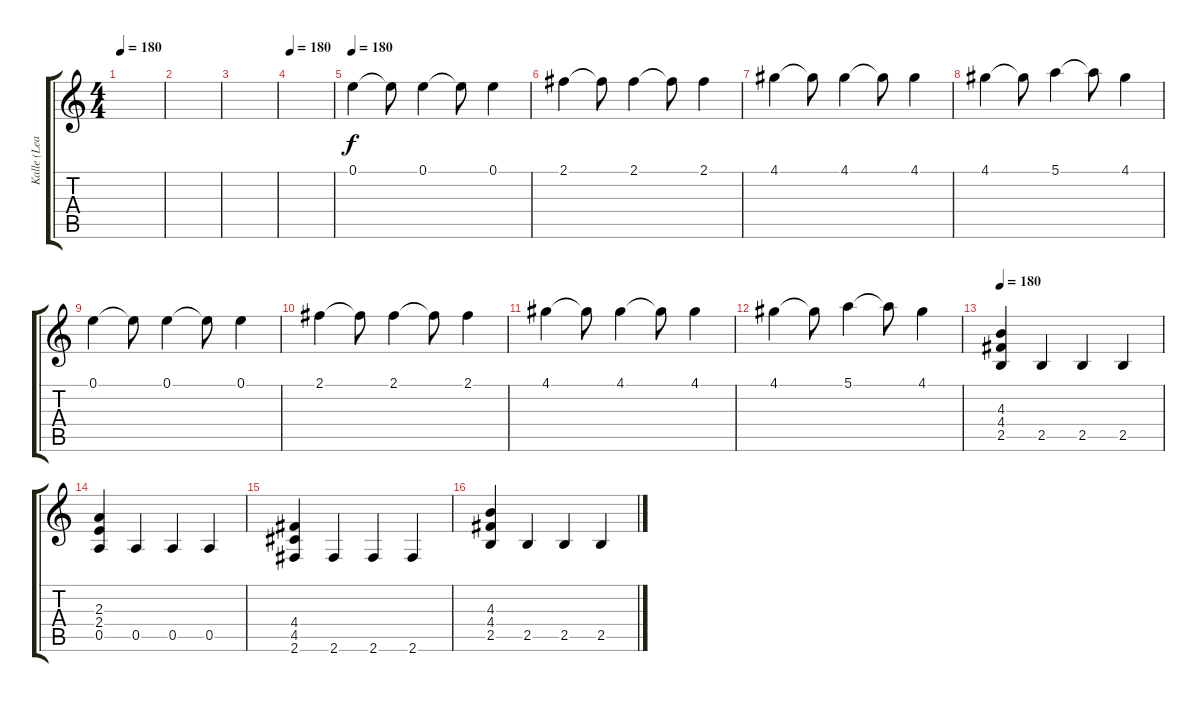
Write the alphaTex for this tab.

\track ("Kalle (Lead)" "Kalle (Lea") {instrument overdrivenguitar}
\staff {score tabs}
\tuning (E4 B3 G3 D3 A2 E2) {hide}
\ts (4 4)
\tempo 180
\clef g2
\ks c
|
|
|
\tempo 180
|
\tempo 180
0.1.4 0.1{t}.8 0.1.4 0.1{t}.8 0.1.4 |
2.1.4 2.1{t}.8 2.1.4 2.1{t}.8 2.1.4 |
4.1.4 4.1{t}.8 4.1.4 4.1{t}.8 4.1.4 |
4.1.4 4.1{t}.8 5.1.4 5.1{t}.8 4.1.4 |
0.1.4 0.1{t}.8 0.1.4 0.1{t}.8 0.1.4 |
2.1.4 2.1{t}.8 2.1.4 2.1{t}.8 2.1.4 |
4.1.4 4.1{t}.8 4.1.4 4.1{t}.8 4.1.4 |
4.1.4 4.1{t}.8 5.1.4 5.1{t}.8 4.1.4 |
\tempo 180
(4.3 4.4 2.5).4{instrument electricguitarclean} 2.5.4 2.5.4 2.5.4 |
(2.3 2.4 0.5).4 0.5.4 0.5.4 0.5.4 |
(4.4 4.5 2.6).4 2.6.4 2.6.4 2.6.4 |
(4.3 4.4 2.5).4 2.5.4 2.5.4 2.5.4
